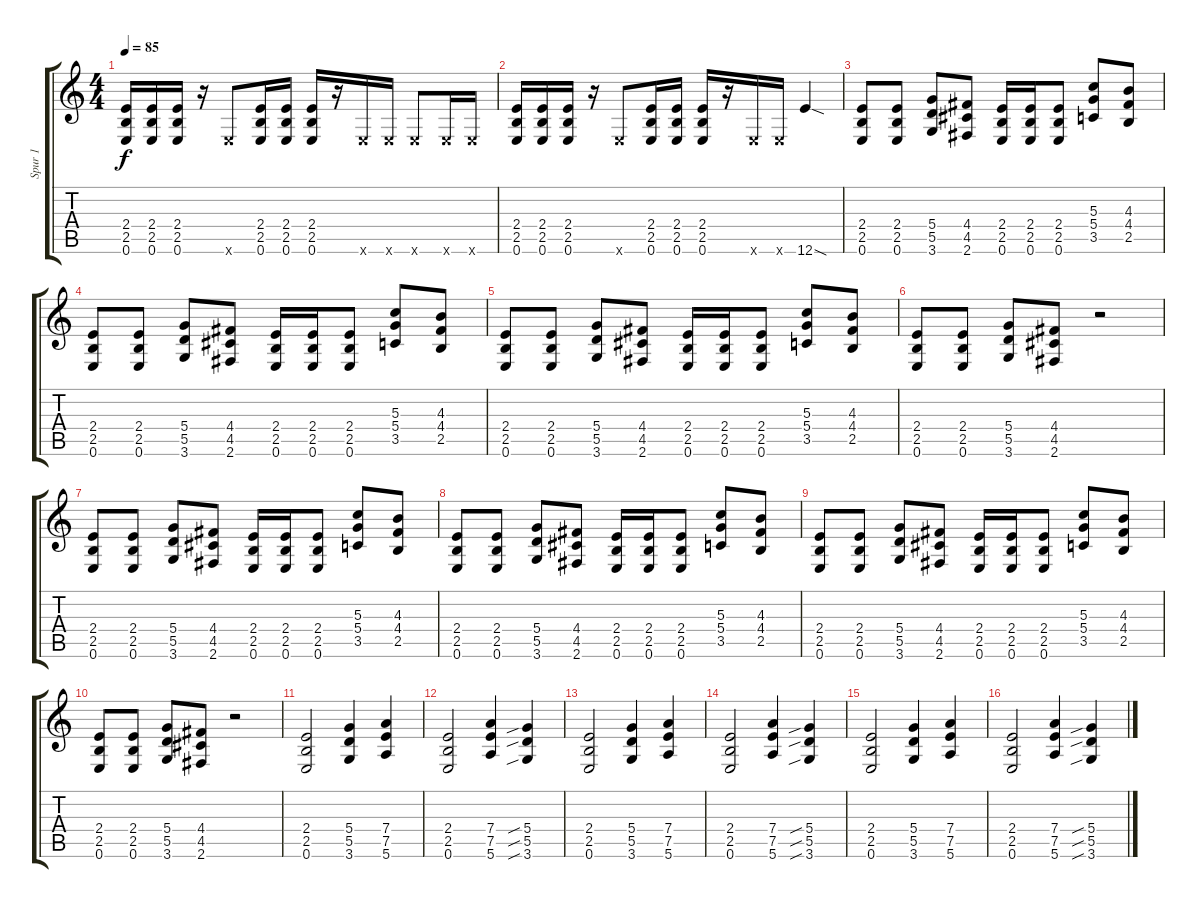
\track ("Spur 1" "Spur 1") {instrument distortionguitar}
\staff {score tabs}
\tuning (E4 B3 G3 D3 A2 E2) {hide}
\ts (4 4)
\tempo 85
\clef g2
\ks c
(2.4 2.5 0.6).16{dy f} (2.4 2.5 0.6).16 (2.4 2.5 0.6).16 r.16 0.6{x}.8 (2.4 2.5 0.6).16 (2.4 2.5 0.6).16 (2.4 2.5 0.6).16 r.16 0.6{x}.16 0.6{x}.16 0.6{x}.8 0.6{x}.16 0.6{x}.16 |
(2.4 2.5 0.6).16 (2.4 2.5 0.6).16 (2.4 2.5 0.6).16 r.16 0.6{x}.8 (2.4 2.5 0.6).16 (2.4 2.5 0.6).16 (2.4 2.5 0.6).16 r.16 0.6{x}.16 0.6{x}.16 12.6{sod}.4 |
(2.4 2.5 0.6).8 (2.4 2.5 0.6).8 (5.4 5.5 3.6).8 (4.4 4.5 2.6).8 (2.4 2.5 0.6).16 (2.4 2.5 0.6).16 (2.4 2.5 0.6).8 (5.3 5.4 3.5).8 (4.3 4.4 2.5).8 |
(2.4 2.5 0.6).8 (2.4 2.5 0.6).8 (5.4 5.5 3.6).8 (4.4 4.5 2.6).8 (2.4 2.5 0.6).16 (2.4 2.5 0.6).16 (2.4 2.5 0.6).8 (5.3 5.4 3.5).8 (4.3 4.4 2.5).8 |
(2.4 2.5 0.6).8 (2.4 2.5 0.6).8 (5.4 5.5 3.6).8 (4.4 4.5 2.6).8 (2.4 2.5 0.6).16 (2.4 2.5 0.6).16 (2.4 2.5 0.6).8 (5.3 5.4 3.5).8 (4.3 4.4 2.5).8 |
(2.4 2.5 0.6).8 (2.4 2.5 0.6).8 (5.4 5.5 3.6).8 (4.4 4.5 2.6).8 r.2 |
(2.4 2.5 0.6).8 (2.4 2.5 0.6).8 (5.4 5.5 3.6).8 (4.4 4.5 2.6).8 (2.4 2.5 0.6).16 (2.4 2.5 0.6).16 (2.4 2.5 0.6).8 (5.3 5.4 3.5).8 (4.3 4.4 2.5).8 |
(2.4 2.5 0.6).8 (2.4 2.5 0.6).8 (5.4 5.5 3.6).8 (4.4 4.5 2.6).8 (2.4 2.5 0.6).16 (2.4 2.5 0.6).16 (2.4 2.5 0.6).8 (5.3 5.4 3.5).8 (4.3 4.4 2.5).8 |
(2.4 2.5 0.6).8 (2.4 2.5 0.6).8 (5.4 5.5 3.6).8 (4.4 4.5 2.6).8 (2.4 2.5 0.6).16 (2.4 2.5 0.6).16 (2.4 2.5 0.6).8 (5.3 5.4 3.5).8 (4.3 4.4 2.5).8 |
(2.4 2.5 0.6).8 (2.4 2.5 0.6).8 (5.4 5.5 3.6).8 (4.4 4.5 2.6).8 r.2 |
(2.4 2.5 0.6).2 (5.4 5.5 3.6).4 (7.4 7.5 5.6).4 |
(2.4 2.5 0.6).2 (7.4 7.5 5.6).4 (5.4{sib} 5.5{sib} 3.6{sib}).4 |
(2.4 2.5 0.6).2 (5.4 5.5 3.6).4 (7.4 7.5 5.6).4 |
(2.4 2.5 0.6).2 (7.4 7.5 5.6).4 (5.4{sib} 5.5{sib} 3.6{sib}).4 |
(2.4 2.5 0.6).2 (5.4 5.5 3.6).4 (7.4 7.5 5.6).4 |
(2.4 2.5 0.6).2 (7.4 7.5 5.6).4 (5.4{sib} 5.5{sib} 3.6{sib}).4
